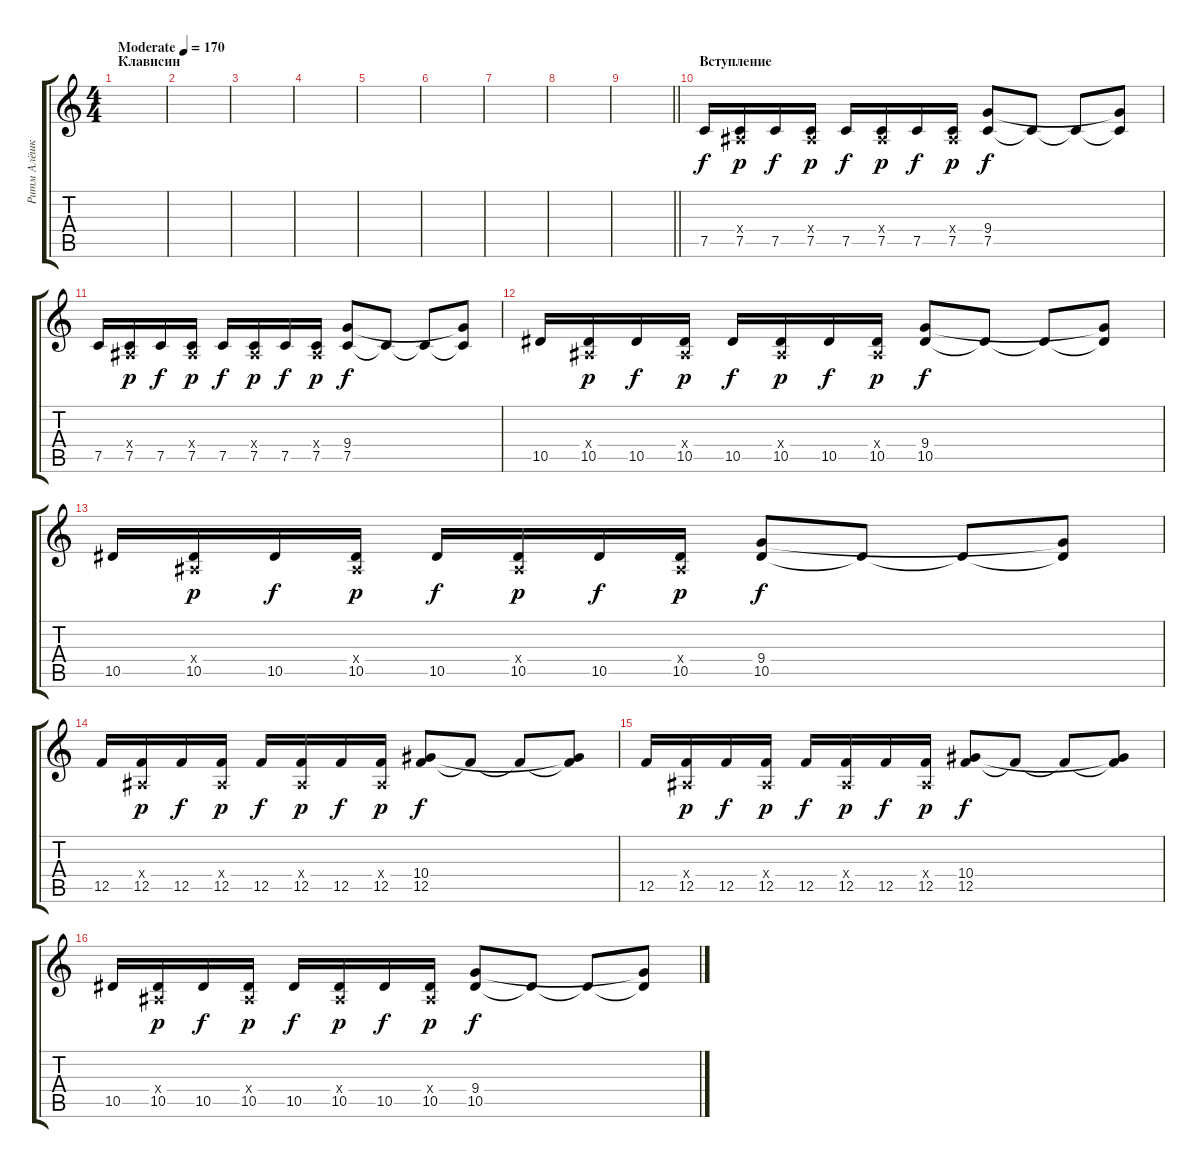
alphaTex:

\track ("Ритм Алёшка" "Ритм Алёшк") {instrument distortionguitar}
\staff {score tabs}
\tuning (C4 G3 Eb3 Bb2 F2 C2) {hide}
\ts (4 4)
\section ("" "Клависин")
\tempo (170 "Moderate")
\clef g2
\ks c
|
|
|
|
|
|
|
|
\barLineRight lightlight
|
\section ("" "Вступление")
7.5.16 (0.4{x} 7.5).16{dy p} 7.5.16{dy f} (0.4{x} 7.5).16{dy p} 7.5.16{dy f} (0.4{x} 7.5).16{dy p} 7.5.16{dy f} (0.4{x} 7.5).16{dy p} (9.4 7.5).8{dy f} 7.5{t}.8 7.5{t}.8 (9.4{t} 7.5{t}).8 |
7.5.16 (0.4{x} 7.5).16{dy p} 7.5.16{dy f} (0.4{x} 7.5).16{dy p} 7.5.16{dy f} (0.4{x} 7.5).16{dy p} 7.5.16{dy f} (0.4{x} 7.5).16{dy p} (9.4 7.5).8{dy f} 7.5{t}.8 7.5{t}.8 (9.4{t} 7.5{t}).8 |
10.5.16 (0.4{x} 10.5).16{dy p} 10.5.16{dy f} (0.4{x} 10.5).16{dy p} 10.5.16{dy f} (0.4{x} 10.5).16{dy p} 10.5.16{dy f} (0.4{x} 10.5).16{dy p} (9.4 10.5).8{dy f} 10.5{t}.8 10.5{t}.8 (9.4{t} 10.5{t}).8 |
10.5.16 (0.4{x} 10.5).16{dy p} 10.5.16{dy f} (0.4{x} 10.5).16{dy p} 10.5.16{dy f} (0.4{x} 10.5).16{dy p} 10.5.16{dy f} (0.4{x} 10.5).16{dy p} (9.4 10.5).8{dy f} 10.5{t}.8 10.5{t}.8 (9.4{t} 10.5{t}).8 |
12.5.16 (0.4{x} 12.5).16{dy p} 12.5.16{dy f} (0.4{x} 12.5).16{dy p} 12.5.16{dy f} (0.4{x} 12.5).16{dy p} 12.5.16{dy f} (0.4{x} 12.5).16{dy p} (10.4 12.5).8{dy f} 12.5{t}.8 12.5{t}.8 (10.4{t} 12.5{t}).8 |
12.5.16 (0.4{x} 12.5).16{dy p} 12.5.16{dy f} (0.4{x} 12.5).16{dy p} 12.5.16{dy f} (0.4{x} 12.5).16{dy p} 12.5.16{dy f} (0.4{x} 12.5).16{dy p} (10.4 12.5).8{dy f} 12.5{t}.8 12.5{t}.8 (10.4{t} 12.5{t}).8 |
10.5.16 (0.4{x} 10.5).16{dy p} 10.5.16{dy f} (0.4{x} 10.5).16{dy p} 10.5.16{dy f} (0.4{x} 10.5).16{dy p} 10.5.16{dy f} (0.4{x} 10.5).16{dy p} (9.4 10.5).8{dy f} 10.5{t}.8 10.5{t}.8 (9.4{t} 10.5{t}).8
